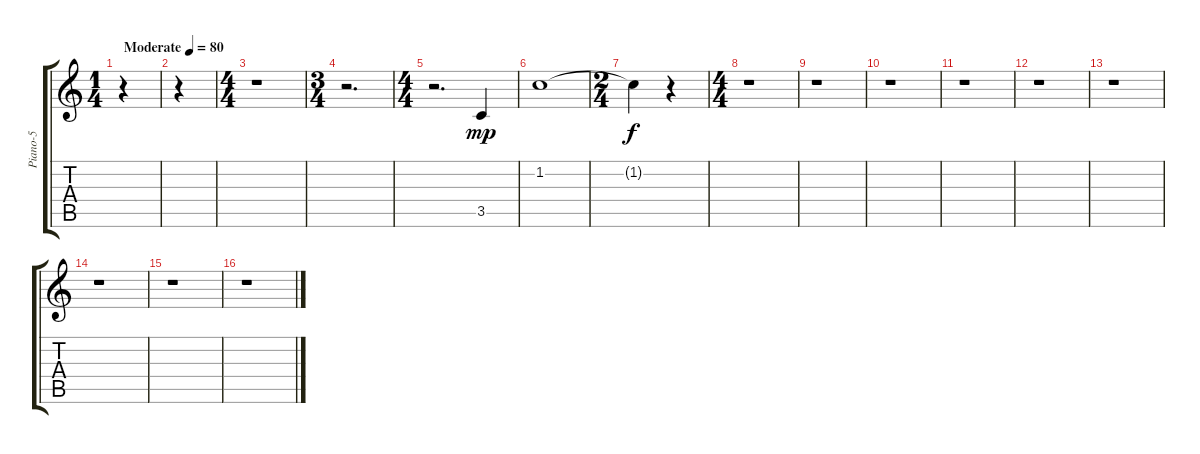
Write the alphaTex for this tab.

\track ("Piano-5" "Piano-5") {instrument acousticguitarsteel}
\staff {score tabs}
\tuning (E4 B3 G3 D3 A2 E2) {hide}
\ts (1 4)
\tempo (80 "Moderate")
\clef g2
\ks c
r.4{dy mp instrument acousticguitarsteel} |
r.4 |
\ts (4 4)
r.1 |
\ts (3 4)
r.2{d} |
\ts (4 4)
r.2{d} 3.5.4 |
1.2.1 |
\ts (2 4)
1.2{t}.4{dy f} r.4 |
\ts (4 4)
r.1 |
r.1 |
r.1 |
r.1 |
r.1 |
r.1 |
r.1 |
r.1 |
r.1
